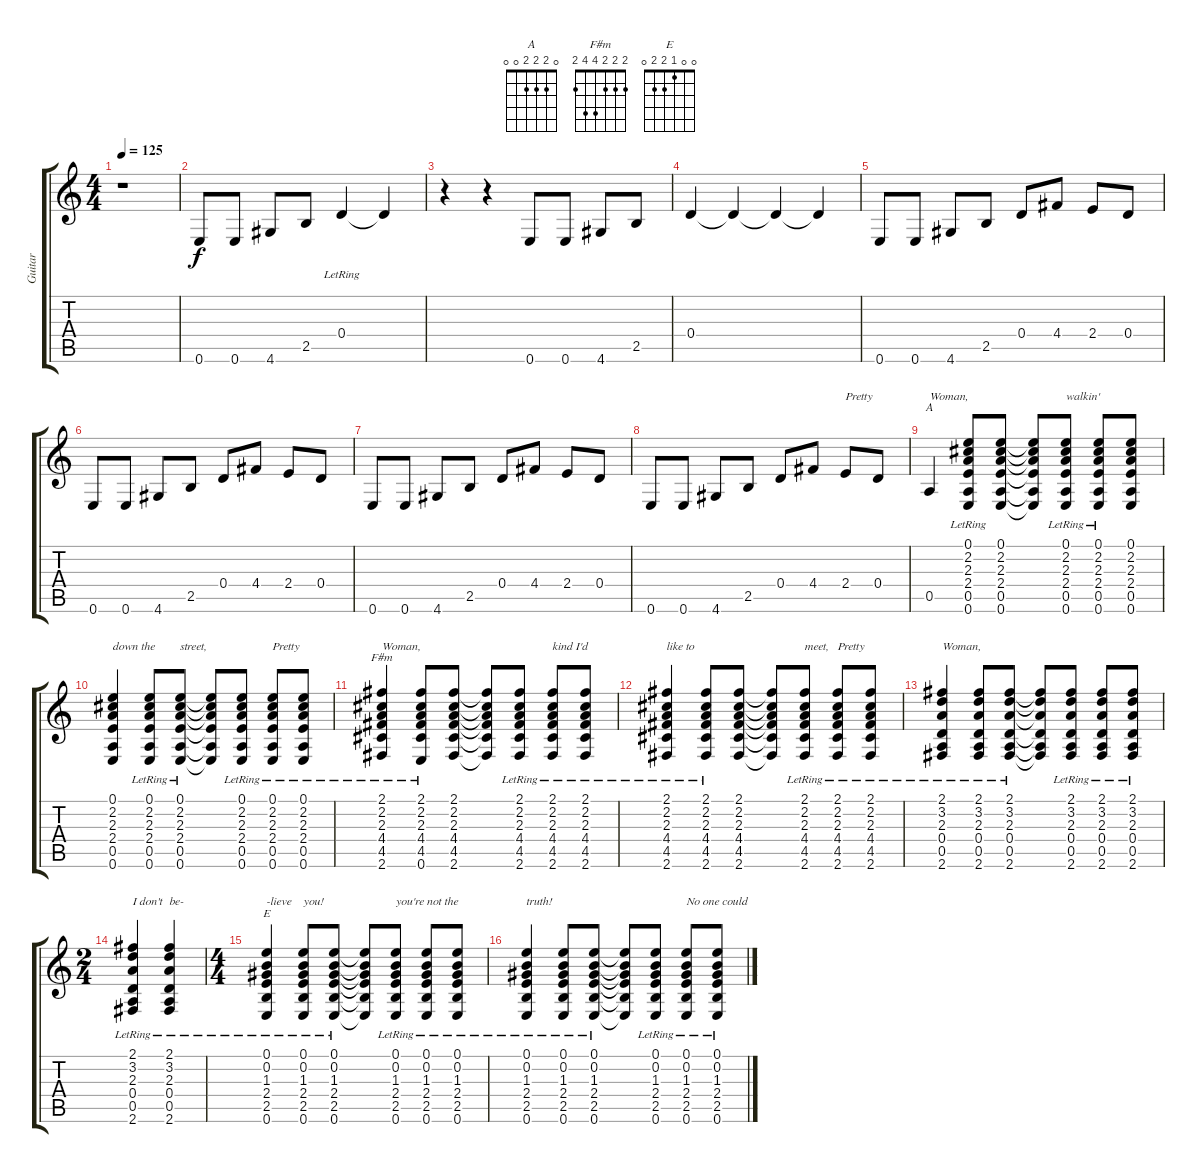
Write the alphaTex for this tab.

\track ("Guitar" "Guitar") {instrument electricguitarclean}
\staff {score tabs}
\tuning (E4 B3 G3 D3 A2 E2) {hide}
\chord ("A" 0 2 2 2 0 0)
\chord ("F#m" 2 2 2 4 4 2)
\chord ("E" 0 0 1 2 2 0)
\ts (4 4)
\tempo 125
\clef g2
\ks c
r.1{dy f instrument electricguitarclean} |
0.6.8 0.6.8 4.6.8 2.5.8 0.4{lr}.4 0.4{t}.4 |
r.4 r.4 0.6.8 0.6.8 4.6.8 2.5.8 |
0.4.4 0.4{t}.4 0.4{t}.4 0.4{t}.4 |
0.6.8 0.6.8 4.6.8 2.5.8 0.4.8 4.4.8 2.4.8 0.4.8 |
0.6.8 0.6.8 4.6.8 2.5.8 0.4.8 4.4.8 2.4.8 0.4.8 |
0.6.8 0.6.8 4.6.8 2.5.8 0.4.8 4.4.8 2.4.8 0.4.8 |
0.6.8 0.6.8 4.6.8 2.5.8 0.4.8 4.4.8 2.4.8{txt "Pretty"} 0.4.8 |
0.5.4{ch "A" txt "Woman,"} (0.1{lr} 2.2 2.3 2.4 0.5 0.6).8 (0.1 2.2 2.3 2.4 0.5 0.6).8 (0.1{t} 2.2{t} 2.3{t} 2.4{t} 0.5{t} 0.6{t}).8 (0.1{lr} 2.2 2.3 2.4 0.5 0.6).8{txt "walkin'"} (0.1{lr} 2.2 2.3 2.4 0.5 0.6).8 (0.1 2.2 2.3 2.4 0.5 0.6).8 |
(0.1 2.2 2.3 2.4 0.5 0.6).4{txt "down the"} (0.1{lr} 2.2 2.3 2.4 0.5 0.6).8 (0.1{lr} 2.2 2.3 2.4 0.5 0.6).8{txt "street,"} (0.1{t} 2.2{t} 2.3{t} 2.4{t} 0.5{t} 0.6{t}).8 (0.1{lr} 2.2 2.3 2.4 0.5 0.6).8 (0.1{lr} 2.2 2.3 2.4 0.5 0.6).8{txt "Pretty"} (0.1{lr} 2.2 2.3 2.4 0.5 0.6).8 |
(2.1{lr} 2.2 2.3 4.4 4.5 2.6).4{ch "F#m" txt "Woman,"} (2.1{lr} 2.2 2.3 4.4 4.5 0.6).8 (2.1 2.2 2.3 4.4 4.5 2.6).8 (2.1{t} 2.2{t} 2.3{t} 4.4{t} 4.5{t} 2.6{t}).8 (2.1{lr} 2.2 2.3 4.4 4.5 2.6).8 (2.1{lr} 2.2 2.3 4.4 4.5 2.6).8{txt "kind I'd"} (2.1{lr} 2.2 2.3 4.4 4.5 2.6).8 |
(2.1{lr} 2.2 2.3 4.4 4.5 2.6).4{txt "like to"} (2.1{lr} 2.2 2.3 4.4 4.5 2.6).8 (2.1 2.2 2.3 4.4 4.5 2.6).8 (2.1{t} 2.2{t} 2.3{t} 4.4{t} 4.5{t} 2.6{t}).8 (2.1{lr} 2.2 2.3 4.4 4.5 2.6).8{txt "meet,"} (2.1{lr} 2.2 2.3 4.4 4.5 2.6).8{txt "Pretty"} (2.1{lr} 2.2 2.3 4.4 4.5 2.6).8 |
(2.1{lr} 3.2 2.3 0.4 0.5 2.6).4{txt "Woman,"} (2.1{lr} 3.2 2.3 0.4 0.5 2.6).8 (2.1{lr} 3.2 2.3 0.4 0.5 2.6).8 (2.1{t} 3.2{t} 2.3{t} 0.4{t} 0.5{t} 2.6{t}).8 (2.1{lr} 3.2 2.3 0.4 0.5 2.6).8 (2.1{lr} 3.2 2.3 0.4 0.5 2.6).8 (2.1{lr} 3.2 2.3 0.4 0.5 2.6).8 |
\ts (2 4)
(2.1{lr} 3.2 2.3 0.4 0.5 2.6).4{txt "I don't"} (2.1{lr} 3.2 2.3 0.4 0.5 2.6).4{txt "be-"} |
\ts (4 4)
(0.1{lr} 0.2 1.3 2.4 2.5 0.6).4{ch "E" txt "-lieve"} (0.1{lr} 0.2 1.3 2.4 2.5 0.6).8{txt "you!"} (0.1{lr} 0.2 1.3 2.4 2.5 0.6).8 (0.1{t} 0.2{t} 1.3{t} 2.4{t} 2.5{t} 0.6{t}).8 (0.1{lr} 0.2 1.3 2.4 2.5 0.6).8{txt "you're not the"} (0.1{lr} 0.2 1.3 2.4 2.5 0.6).8 (0.1{lr} 0.2 1.3 2.4 2.5 0.6).8 |
(0.1{lr} 0.2 1.3 2.4 2.5 0.6).4{txt "truth!"} (0.1{lr} 0.2 1.3 2.4 2.5 0.6).8 (0.1{lr} 0.2 1.3 2.4 2.5 0.6).8 (0.1{t} 0.2{t} 1.3{t} 2.4{t} 2.5{t} 0.6{t}).8 (0.1{lr} 0.2 1.3 2.4 2.5 0.6).8 (0.1{lr} 0.2 1.3 2.4 2.5 0.6).8{txt "No one could"} (0.1{lr} 0.2 1.3 2.4 2.5 0.6).8
